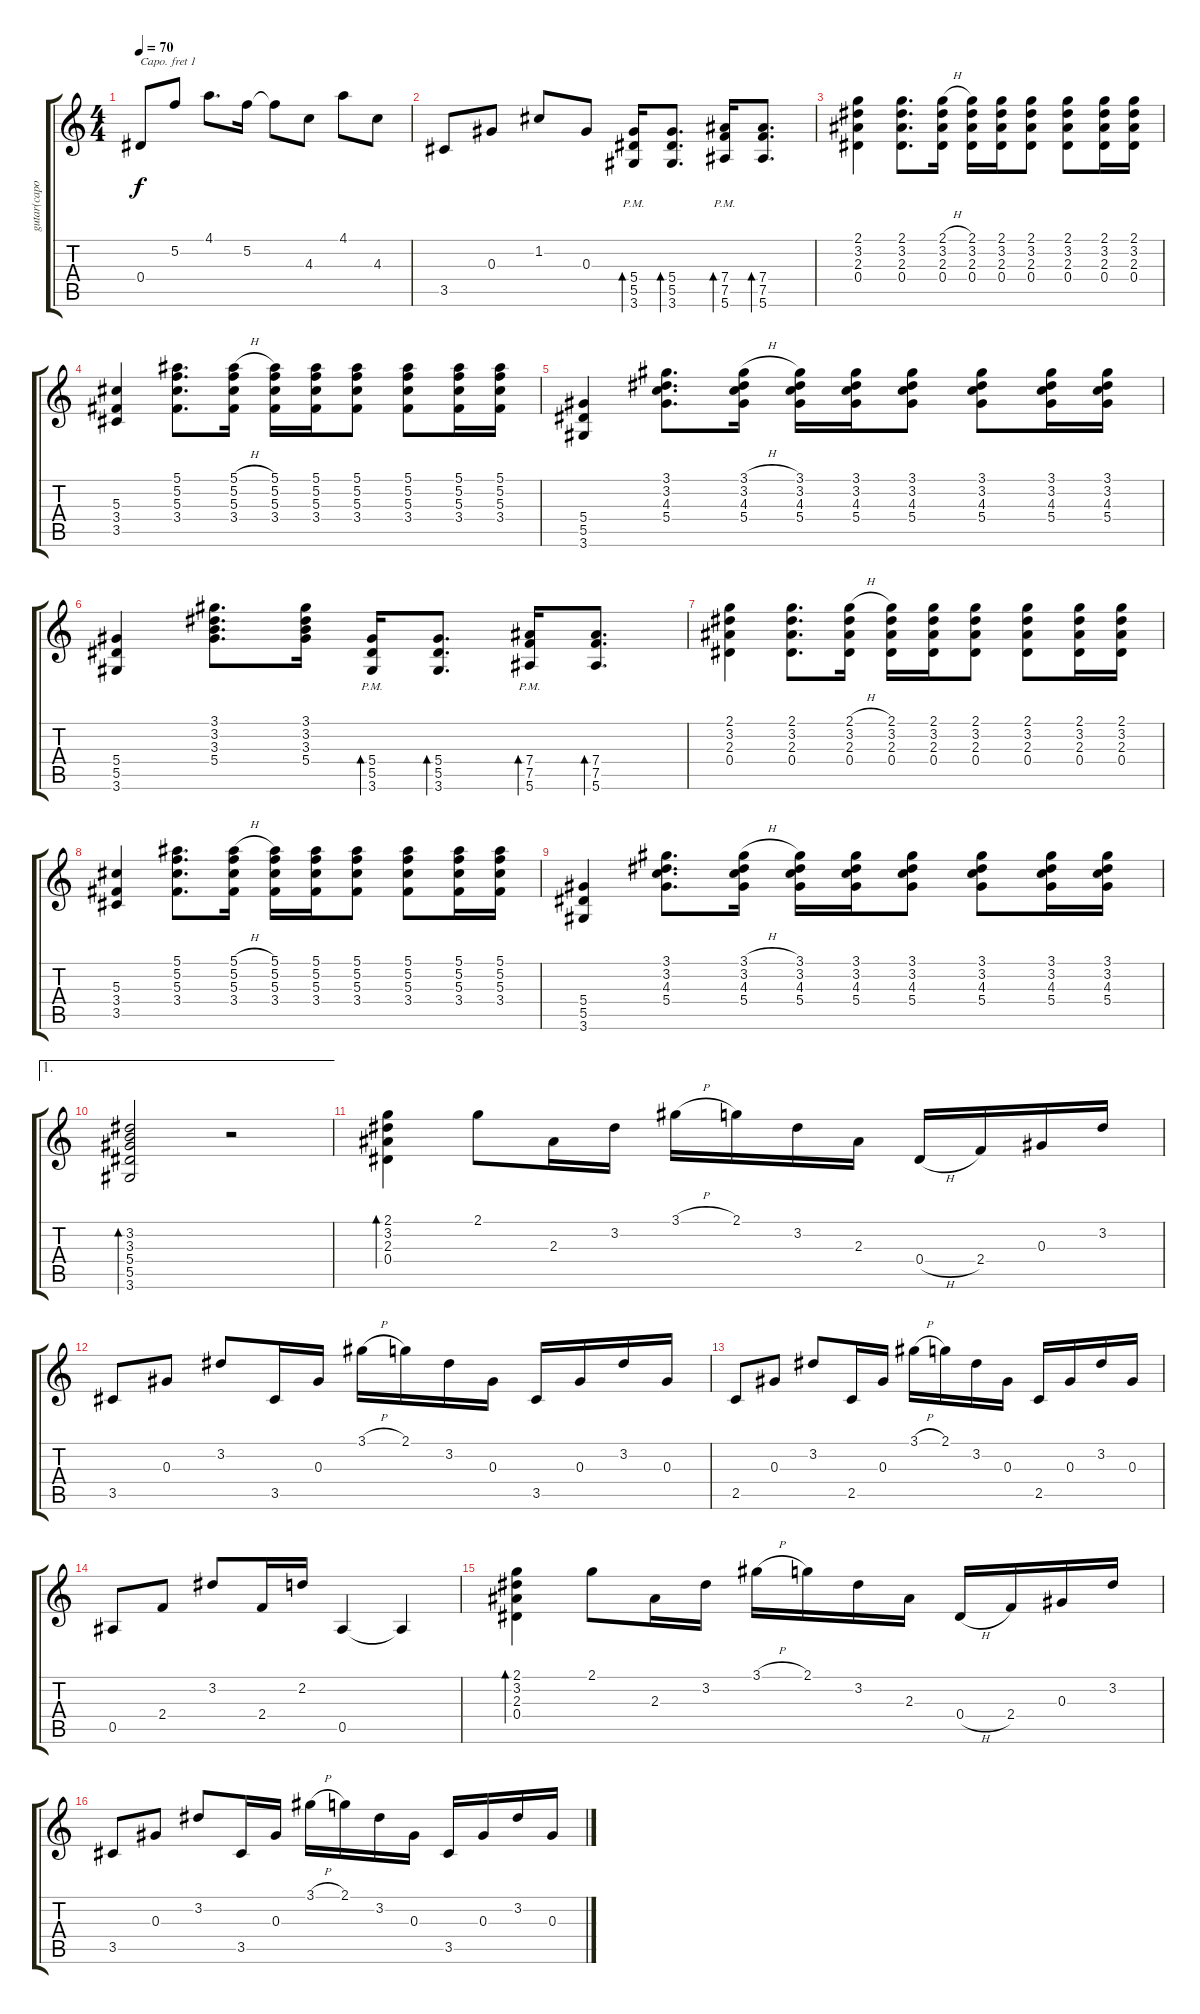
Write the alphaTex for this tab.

\track ("gutar(capo:1)" "gutar(capo") {instrument distortionguitar}
\staff {score tabs}
\capo 1
\tuning (E4 B3 G3 D3 A2 E2) {hide}
\ts (4 4)
\tempo 70
\clef g2
\ks c
0.4.8{dy f} 5.2.8 4.1.8{d} 5.2.16 5.2{t}.8 4.3.8 4.1.8 4.3.8 |
3.5.8 0.3.8 1.2.8 0.3.8 (5.4{pm} 5.5 3.6).16{bd 480} (5.4 5.5 3.6).8{d bd 30} (7.4{pm} 7.5 5.6).16{bd 480} (7.4 7.5 5.6).8{d bd 30} |
(2.1 3.2 2.3 0.4).4 (2.1 3.2 2.3 0.4).8{d} (2.1{h} 3.2 2.3 0.4).16 (2.1 3.2 2.3 0.4).16 (2.1 3.2 2.3 0.4).16 (2.1 3.2 2.3 0.4).8 (2.1 3.2 2.3 0.4).8 (2.1 3.2 2.3 0.4).16 (2.1 3.2 2.3 0.4).16 |
(5.3 3.4 3.5).4 (5.1 5.2 5.3 3.4).8{d} (5.1{h} 5.2 5.3 3.4).16 (5.1 5.2 5.3 3.4).16 (5.1 5.2 5.3 3.4).16 (5.1 5.2 5.3 3.4).8 (5.1 5.2 5.3 3.4).8 (5.1 5.2 5.3 3.4).16 (5.1 5.2 5.3 3.4).16 |
(5.4 5.5 3.6).4 (3.1 3.2 4.3 5.4).8{d} (3.1{h} 3.2 4.3 5.4).16 (3.1 3.2 4.3 5.4).16 (3.1 3.2 4.3 5.4).16 (3.1 3.2 4.3 5.4).8 (3.1 3.2 4.3 5.4).8 (3.1 3.2 4.3 5.4).16 (3.1 3.2 4.3 5.4).16 |
(5.4 5.5 3.6).4 (3.1 3.2 3.3 5.4).8{d} (3.1 3.2 3.3 5.4).16 (5.4{pm} 5.5 3.6).16{bd 480} (5.4 5.5 3.6).8{d bd 30} (7.4{pm} 7.5 5.6).16{bd 480} (7.4 7.5 5.6).8{d bd 30} |
(2.1 3.2 2.3 0.4).4 (2.1 3.2 2.3 0.4).8{d} (2.1{h} 3.2 2.3 0.4).16 (2.1 3.2 2.3 0.4).16 (2.1 3.2 2.3 0.4).16 (2.1 3.2 2.3 0.4).8 (2.1 3.2 2.3 0.4).8 (2.1 3.2 2.3 0.4).16 (2.1 3.2 2.3 0.4).16 |
(5.3 3.4 3.5).4 (5.1 5.2 5.3 3.4).8{d} (5.1{h} 5.2 5.3 3.4).16 (5.1 5.2 5.3 3.4).16 (5.1 5.2 5.3 3.4).16 (5.1 5.2 5.3 3.4).8 (5.1 5.2 5.3 3.4).8 (5.1 5.2 5.3 3.4).16 (5.1 5.2 5.3 3.4).16 |
(5.4 5.5 3.6).4 (3.1 3.2 4.3 5.4).8{d} (3.1{h} 3.2 4.3 5.4).16 (3.1 3.2 4.3 5.4).16 (3.1 3.2 4.3 5.4).16 (3.1 3.2 4.3 5.4).8 (3.1 3.2 4.3 5.4).8 (3.1 3.2 4.3 5.4).16 (3.1 3.2 4.3 5.4).16 |
\ae 1
(3.2 3.3 5.4 5.5 3.6).2{bd 30} r.2 |
(2.1 3.2 2.3 0.4).4{bd 60} 2.1.8 2.3.16 3.2.16 3.1{h}.16 2.1.16 3.2.16 2.3.16 0.4{h}.16 2.4.16 0.3.16 3.2.16 |
3.5.8 0.3.8 3.2.8 3.5.16 0.3.16 3.1{h}.16 2.1.16 3.2.16 0.3.16 3.5.16 0.3.16 3.2.16 0.3.16 |
2.5.8 0.3.8 3.2.8 2.5.16 0.3.16 3.1{h}.16 2.1.16 3.2.16 0.3.16 2.5.16 0.3.16 3.2.16 0.3.16 |
0.5.8 2.4.8 3.2.8 2.4.16 2.2.16 0.5.4 0.5{t}.4 |
(2.1 3.2 2.3 0.4).4{bd 60} 2.1.8 2.3.16 3.2.16 3.1{h}.16 2.1.16 3.2.16 2.3.16 0.4{h}.16 2.4.16 0.3.16 3.2.16 |
3.5.8 0.3.8 3.2.8 3.5.16 0.3.16 3.1{h}.16 2.1.16 3.2.16 0.3.16 3.5.16 0.3.16 3.2.16 0.3.16
